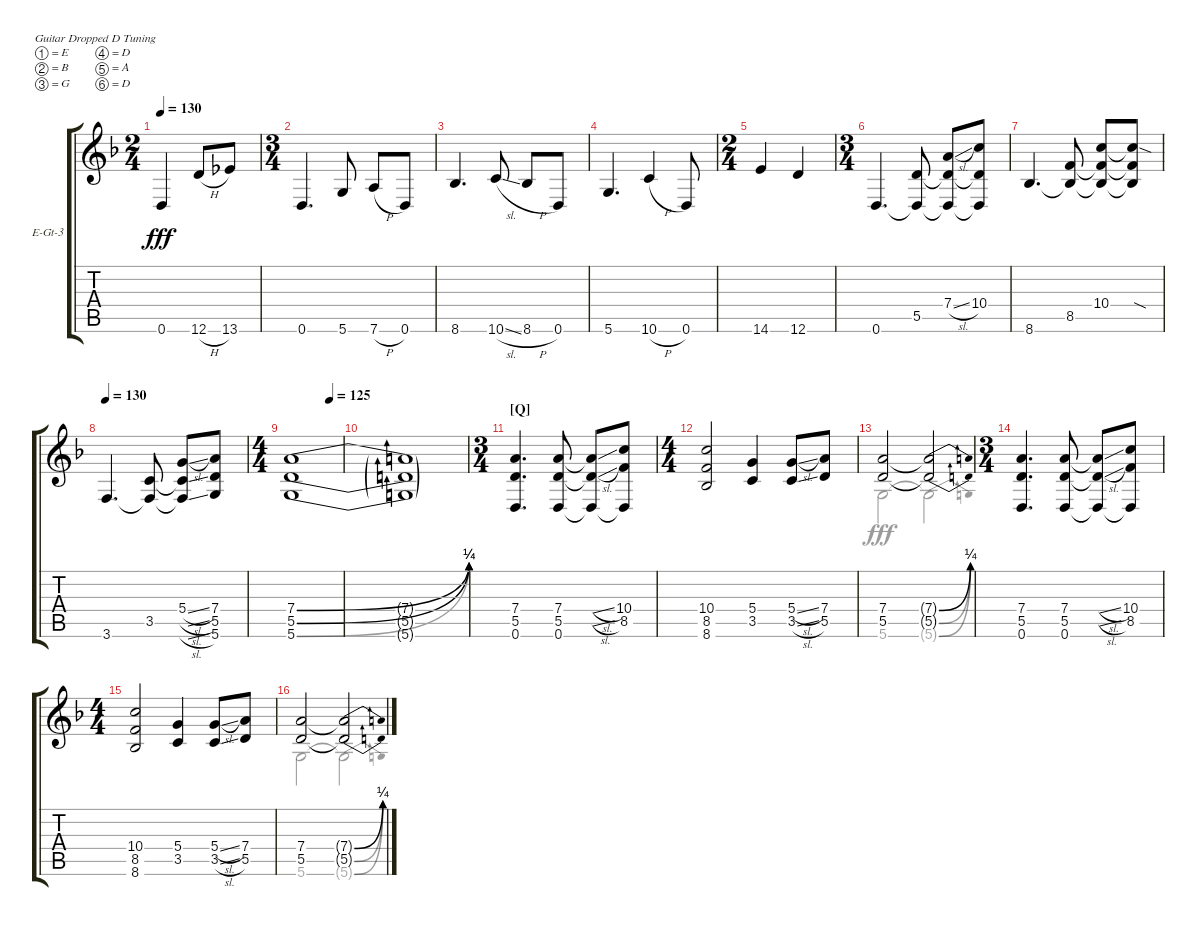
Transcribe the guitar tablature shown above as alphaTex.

\defaultSystemsLayout 4
\bracketExtendMode groupsimilarinstruments
\firstSystemTrackNameOrientation horizontal
\otherSystemsTrackNameOrientation horizontal
\track ("Electric Guitar 3" "E-Gt-3") {instrument distortionguitar}
\staff {score tabs}
\tuning (E4 B3 G3 D3 A2 D2)
\voice
\ts (2 4)
\tempo 130
\clef g2
\ks f
0.6.4{dy fff} 12.6{h}.8 13.6.8 |
\ts (3 4)
0.6.4{d} 5.6.8 7.6{h}.8 0.6.8 |
8.6.4{d} 10.6{sl}.8 8.6{h}.8 0.6.8 |
5.6.4{d} 10.6{h}.4 0.6.8 |
\ts (2 4)
14.6.4 12.6.4 |
\ts (3 4)
0.6.4{d} (5.5 0.6{t}).8 (7.4{sl} 5.5{t} 0.6{t}).8 (10.4 5.5{t} 0.6{t}).8 |
8.6.4{d} (8.5 8.6{t}).8 (10.4 8.5{t} 8.6{t}).8 (10.4{sod t} 8.5{t} 8.6{t}).8 |
\tempo 130
3.6.4{d} (3.5 3.6{t}).8 (3.5{sl t} 3.6{sl t} 5.4{sl}).8 (5.6 5.5 7.4).8 |
\ts (4 4)
\tempo (125 0.75625)
(7.4{be (bend 0 0 59.4 1)} 5.5{be (bend 0 0 59.4 1)} 5.6{be (bend 0 0 59.4 1)}).1 |
(5.6{t} 5.5{t} 7.4{t}).1 |
\ts (3 4)
\section ("Q" "")
(0.6 5.5 7.4).4{d} (0.6 5.5 7.4).8 (7.4{sl t} 5.5{sl t} 0.6{t}).8 (8.5 10.4 0.6{t}).8 |
\ts (4 4)
(8.6 8.5 10.4).2 (5.4 3.5).4 (3.5{sl} 5.4{sl}).8 (7.4 5.5).8 |
(5.5 7.4).2 (7.4{be (bend 0 0 59.4 1) t} 5.5{be (bend 0 0 59.4 1) t}).2 |
\ts (3 4)
(0.6 5.5 7.4).4{d} (0.6 5.5 7.4).8 (7.4{sl t} 5.5{sl t} 0.6{t}).8 (8.5 10.4 0.6{t}).8 |
\ts (4 4)
(8.6 8.5 10.4).2 (5.4 3.5).4 (3.5{sl} 5.4{sl}).8 (7.4 5.5).8 |
(5.5 7.4).2 (7.4{be (bend 0 0 59.4 1) t} 5.5{be (bend 0 0 59.4 1) t}).2
\voice
\clef g2
\ottava regular
\simile none
\ks f
|
|
|
|
|
|
|
|
|
|
|
|
5.6.2 5.6{be (bend 0 0 59.4 1) t}.2 |
|
|
5.6.2 5.6{be (bend 0 0 59.4 1) t}.2
